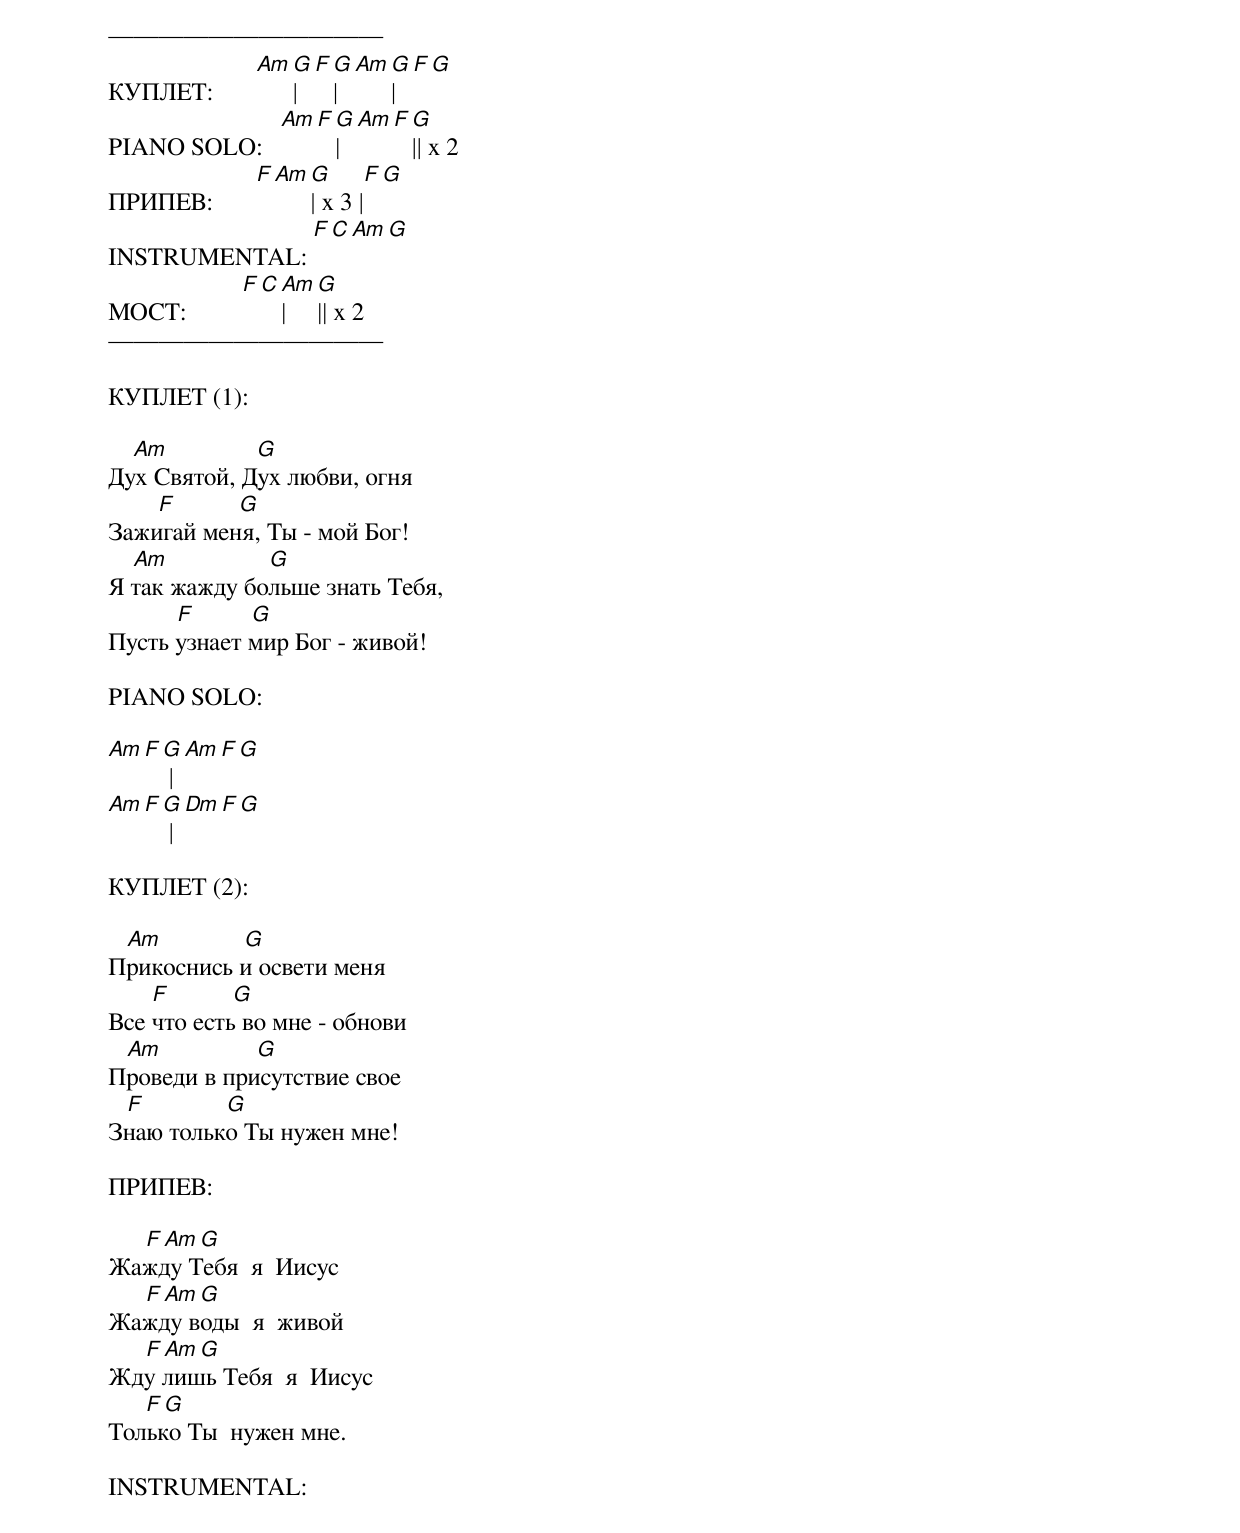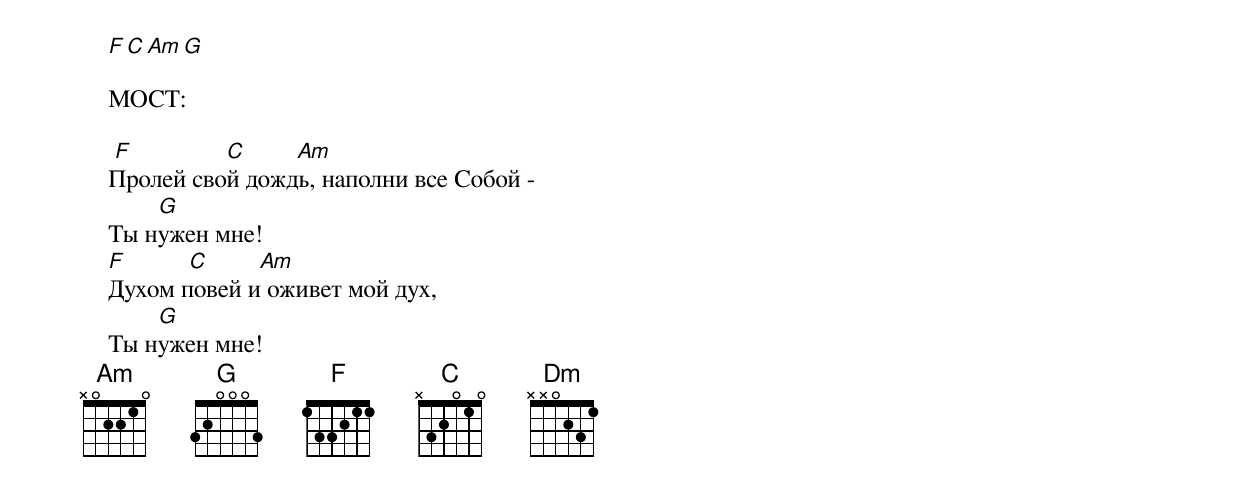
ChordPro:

    ───────────
    КУПЛЕТ:       [Am][G]|[F][G]|[Am][G]|[F][G]
    PIANO SOLO:   [Am][F][G]|[Am][F][G]|| x 2
    ПРИПЕВ:       [F][Am][G]| x 3 |[F][G]
    INSTRUMENTAL: [F][C][Am][G]
    МОСТ:         [F][C][Am]|[G]|| x 2
    ───────────

    КУПЛЕТ (1):

        [Am]              [G]
    Дух Святой, Дух любви, огня
            [F]          [G]
    Зажигай меня, Ты - мой Бог!
        [Am]                [G]
    Я так жажду больше знать Тебя,
               [F]         [G]
    Пусть узнает мир Бог - живой!

    PIANO SOLO:

    [Am][F][G] | [Am][F][G]
    [Am][F][G] | [Dm][F][G]

    КУПЛЕТ (2):

       [Am]             [G]
    Прикоснись и освети меня
           [F]          [G]
    Все что есть во мне - обнови
       [Am]               [G]
    Проведи в присутствие свое
       [F]             [G]
    Знаю только Ты нужен мне!

    ПРИПЕВ:

          [F][Am][G]
    Жажду Тебя  я  Иисус
          [F][Am][G]
    Жажду воды  я  живой
          [F][Am][G]
    Жду лишь Тебя  я  Иисус
          [F][G]
    Только Ты  нужен мне.

    INSTRUMENTAL:

    [F][C][Am][G]

    МОСТ:

     [F]               [C]        [Am]
    Пролей свой дождь, наполни все Cобой -
            [G]
    Ты нужен мне!
    [F]          [C]        [Am]
    Духом повей и оживет мой дух,
            [G]
    Ты нужен мне!
